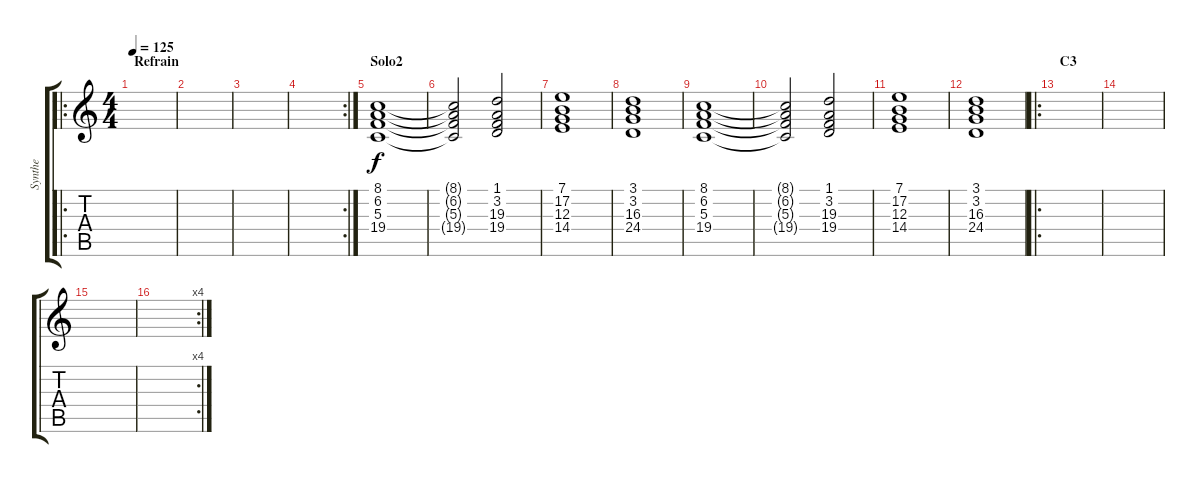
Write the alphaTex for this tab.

\track ("Synthe" "Synthe") {instrument stringensemble1}
\staff {score tabs}
\tuning (E4 B3 G3 D3 A2 E2) {hide}
\ro
\ts (4 4)
\section ("" "Refrain")
\tempo 125
\clef g2
\ks c
|
|
|
\rc 2
|
\section ("" "Solo2")
(8.1 6.2 5.3 19.4).1 |
(8.1{t} 6.2{t} 5.3{t} 19.4{t}).2 (1.1 3.2 19.3 19.4).2 |
(7.1 17.2 12.3 14.4).1 |
(3.1 3.2 16.3 24.4).1 |
(8.1 6.2 5.3 19.4).1 |
(8.1{t} 6.2{t} 5.3{t} 19.4{t}).2 (1.1 3.2 19.3 19.4).2 |
(7.1 17.2 12.3 14.4).1 |
(3.1 3.2 16.3 24.4).1 |
\ro
\section ("" "C3")
|
|
|
\rc 4
